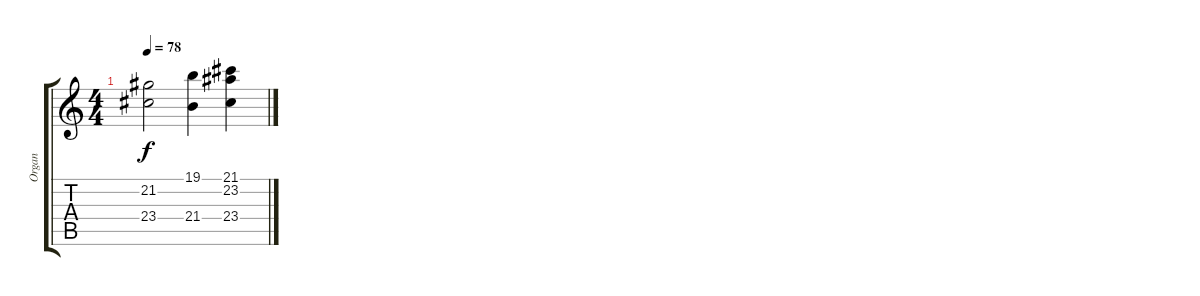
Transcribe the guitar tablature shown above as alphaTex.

\track ("Organ" "Organ") {instrument rockorgan}
\staff {score tabs}
\tuning (E4 B3 G3 D3 A2 E2) {hide}
\ts (4 4)
\tempo 78
\clef g2
\ks c
(21.2 23.4).2{dy f} (19.1 21.4).4 (21.1 23.2 23.4).4
